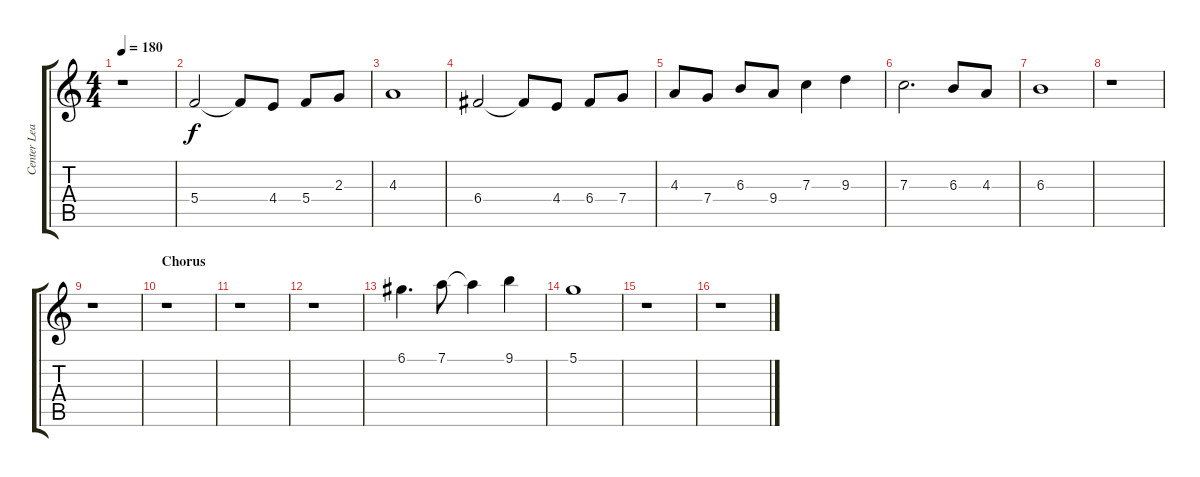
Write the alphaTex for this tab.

\track ("Center Lead 2" "Center Lea") {instrument distortionguitar}
\staff {score tabs}
\tuning (D4 A3 F3 C3 G2 C2) {hide}
\ts (4 4)
\tempo 180
\clef g2
\ks aminor
r.1{dy f} |
5.4.2 5.4{t}.8 4.4.8 5.4.8 2.3.8 |
4.3.1 |
6.4.2 6.4{t}.8 4.4.8 6.4.8 7.4.8 |
4.3.8 7.4.8 6.3.8 9.4.8 7.3.4 9.3.4 |
7.3.2{d} 6.3.8 4.3.8 |
6.3.1 |
r.1 |
r.1 |
\section ("" "Chorus")
r.1 |
r.1 |
r.1 |
6.1.4{d} 7.1.8 7.1{t}.4 9.1.4 |
5.1.1 |
r.1 |
r.1
